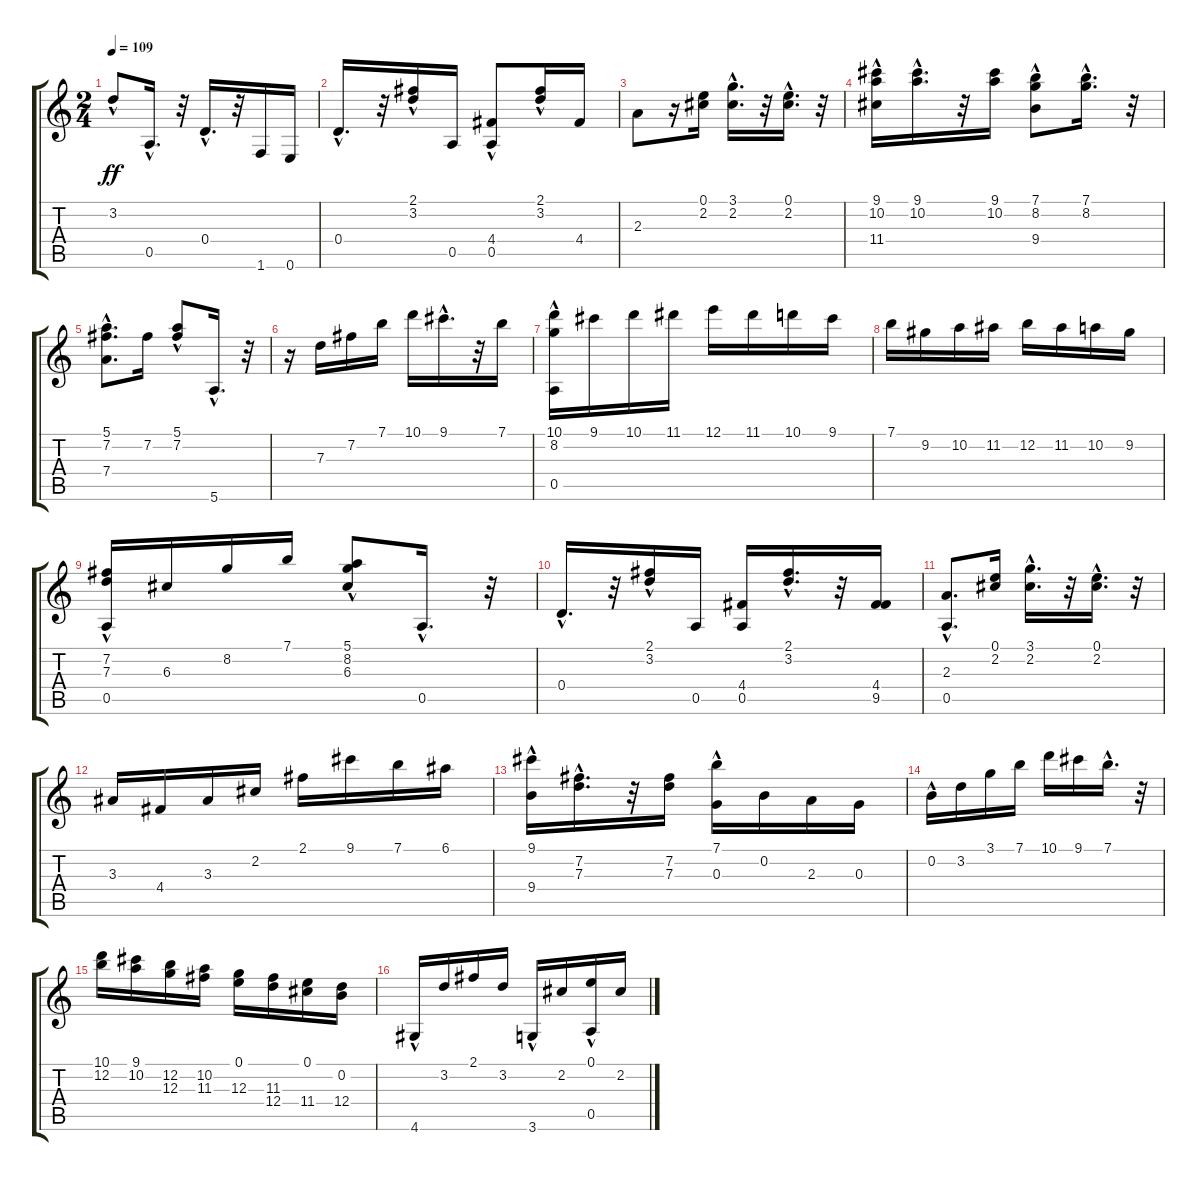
\track "" {instrument acousticguitarnylon}
\staff {score tabs}
\tuning (E4 B3 G3 D3 A2 E2) {hide}
\ts (2 4)
\tempo 109
\clef g2
\ks c
3.2{hac}.8{dy ff} 0.5{hac}.16{d} r.32 0.4{hac}.16{d} r.32 1.6.16 0.6.16 |
0.4{hac}.16{d} r.32 (2.1{hac} 3.2{hac}).16 0.5.16 (4.4{hac} 0.5).8 (2.1{hac} 3.2{hac}).16 4.4.16 |
2.3.8 r.16 (0.1 2.2).16 (3.1{hac} 2.2{hac}).16{d} r.32 (0.1{hac} 2.2{hac}).16{d} r.32 |
(9.1 10.2 11.4{hac}).16 (9.1{hac} 10.2{hac}).16{d} r.32 (9.1 10.2).16 (7.1{hac} 8.2{hac} 9.4{hac}).8 (7.1{hac} 8.2{hac}).16{d} r.32 |
(5.1 7.2 7.4{hac}).8{d} 7.2.16 (5.1{hac} 7.2{hac}).8 5.6{hac}.16{d} r.32 |
r.16 7.3.16 7.2.16 7.1.16 10.1.16 9.1{hac}.16{d} r.32 7.1.16 |
(10.1 8.2 0.5{hac}).16 9.1.16 10.1.16 11.1.16 12.1.16 11.1.16 10.1.16 9.1.16 |
7.1.16 9.2.16 10.2.16 11.2.16 12.2.16 11.2.16 10.2.16 9.2.16 |
(7.2 7.3 0.5{hac}).16 6.3.16 8.2.16 7.1.16 (5.1{hac} 8.2{hac} 6.3{hac}).8 0.5{hac}.16{d} r.32 |
0.4{hac}.16{d} r.32 (2.1{hac} 3.2{hac}).16 0.5.16 (4.4 0.5).16 (2.1{hac} 3.2{hac}).16{d} r.32 (4.4 9.5).16 |
(2.3 0.5{hac}).8{d} (0.1 2.2).16 (3.1{hac} 2.2{hac}).16{d} r.32 (0.1{hac} 2.2{hac}).16{d} r.32 |
3.3.16 4.4.16 3.3.16 2.2.16 2.1.16 9.1.16 7.1.16 6.1.16 |
(9.1{hac} 9.4).16 (7.2{hac} 7.3{hac}).16{d} r.32 (7.2 7.3).16 (7.1{hac} 0.3).16 0.2.16 2.3.16 0.3.16 |
0.2{hac}.16 3.2.16 3.1.16 7.1.16 10.1.16 9.1.16 7.1{hac}.16{d} r.32 |
(10.1 12.2).16 (9.1 10.2).16 (12.2 12.3).16 (10.2 11.3).16 (0.1 12.3).16 (11.3 12.4).16 (0.1 11.4).16 (0.2 12.4).16 |
4.6{hac}.16 3.2.16 2.1.16 3.2.16 3.6{hac}.16 2.2.16 (0.1 0.5{hac}).16 2.2.16
